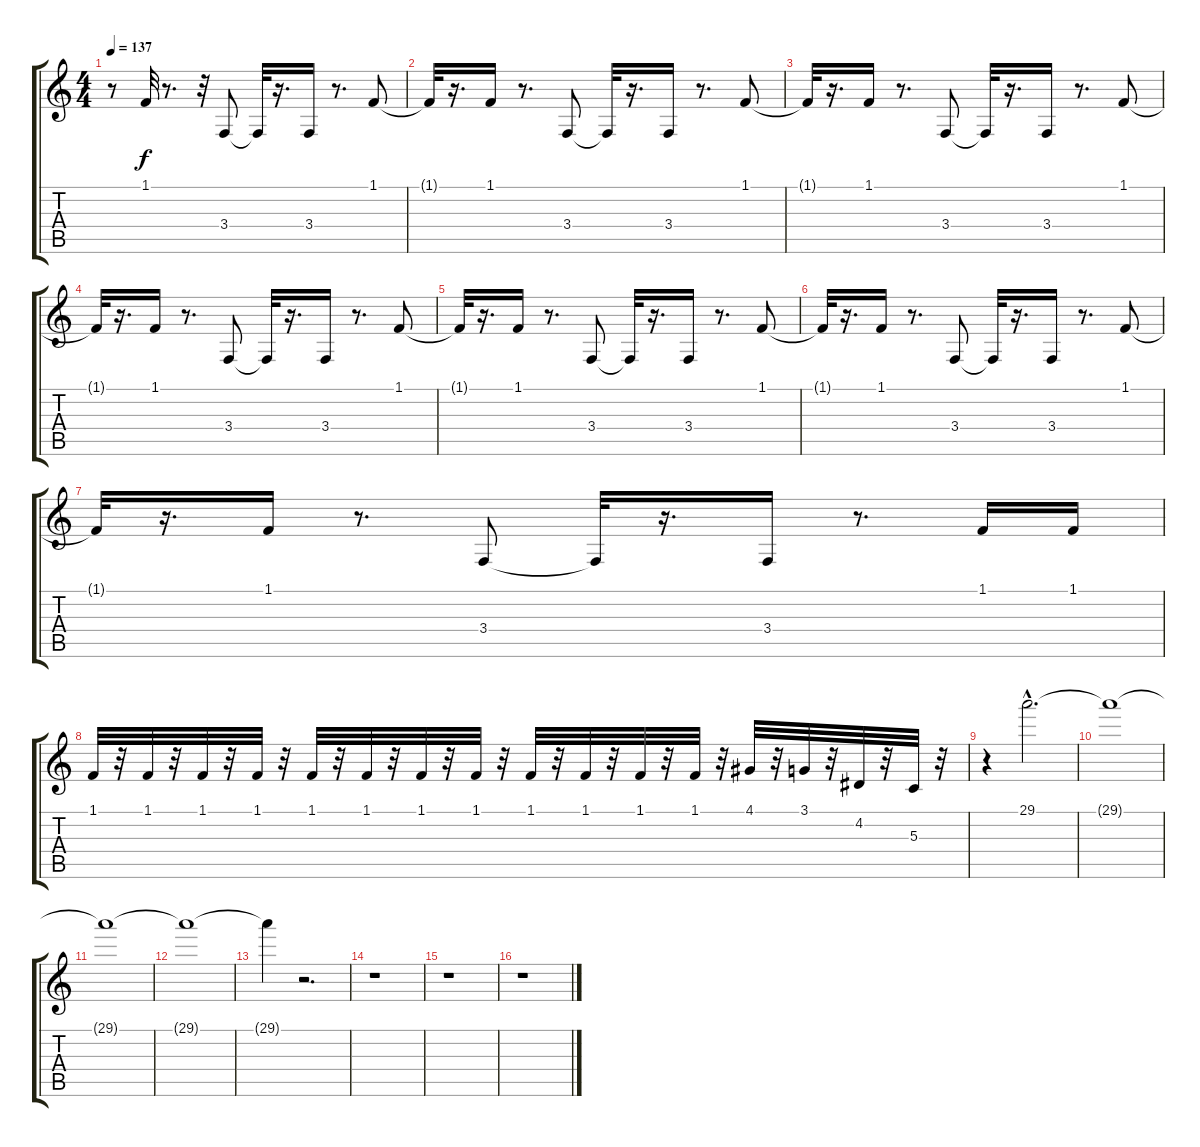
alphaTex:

\track "" {instrument lead2sawtooth}
\staff {score tabs}
\tuning (E4 B3 G3 D3 A2 E2) {hide}
\ts (4 4)
\tempo 137
\clef g2
\ks c
r.8{dy f} 1.1.32{volume 11 balance 0} r.8{d} r.32 3.4.8 3.4{t}.32 r.16{d} 3.4.16 r.8{d} 1.1.8 |
1.1{t}.32 r.16{d} 1.1.16 r.8{d} 3.4.8 3.4{t}.32 r.16{d} 3.4.16 r.8{d} 1.1.8 |
1.1{t}.32 r.16{d} 1.1.16 r.8{d} 3.4.8 3.4{t}.32 r.16{d} 3.4.16 r.8{d} 1.1.8 |
1.1{t}.32 r.16{d} 1.1.16 r.8{d} 3.4.8 3.4{t}.32 r.16{d} 3.4.16 r.8{d} 1.1.8 |
1.1{t}.32 r.16{d} 1.1.16 r.8{d} 3.4.8 3.4{t}.32 r.16{d} 3.4.16 r.8{d} 1.1.8 |
1.1{t}.32 r.16{d} 1.1.16 r.8{d} 3.4.8 3.4{t}.32 r.16{d} 3.4.16 r.8{d} 1.1.8 |
1.1{t}.32 r.16{d} 1.1.16 r.8{d} 3.4.8 3.4{t}.32 r.16{d} 3.4.16 r.8{d} 1.1.16 1.1.16 |
1.1.32{volume 12 balance 8} r.32 1.1.32{volume 12} r.32 1.1.32{volume 12} r.32 1.1.32{volume 12} r.32 1.1.32{volume 12} r.32 1.1.32{volume 11} r.32 1.1.32{volume 11} r.32 1.1.32{volume 11} r.32 1.1.32{volume 11} r.32 1.1.32{volume 10} r.32 1.1.32{volume 10} r.32 1.1.32{volume 10} r.32 4.1.32{volume 12} r.32 3.1.32 r.32 4.2.32 r.32 5.3.32 r.32 |
r.4 29.1{hac}.2{d volume 0 balance 4} |
29.1{t}.1 |
29.1{t}.1 |
29.1{t}.1 |
29.1{t}.4 r.2{d} |
r.1 |
r.1 |
r.1
